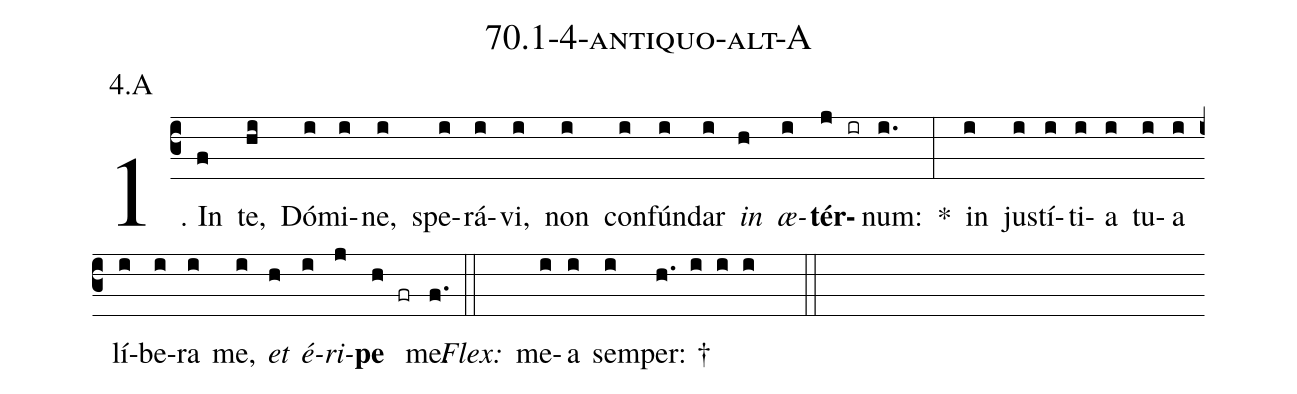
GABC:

name: 70.1-4-antiquo-alt-A;
annotation: 4.A;
%%
(c3)1. In(f) te,(hi) Dó(i)mi(i)ne,(i) spe(i)rá(i)vi,(i) non(i) con(i)fún(i)dar(i) <i>in</i>(h) <i>æ</i>(i)<b>tér</b>(j ir)num:(i.) *(:) in(i) jus(i)tí(i)ti(i)a(i) tu(i)a(i) lí(i)be(i)ra(i) me,(i) <i>et</i>(h) <i>é</i>(i)<i>ri</i>(j)<b>pe</b>(h fr) me.(f.) (::)
<i>Flex:</i>()  me(i)a(i) sem(i)per: †(h. i i i  ::)
